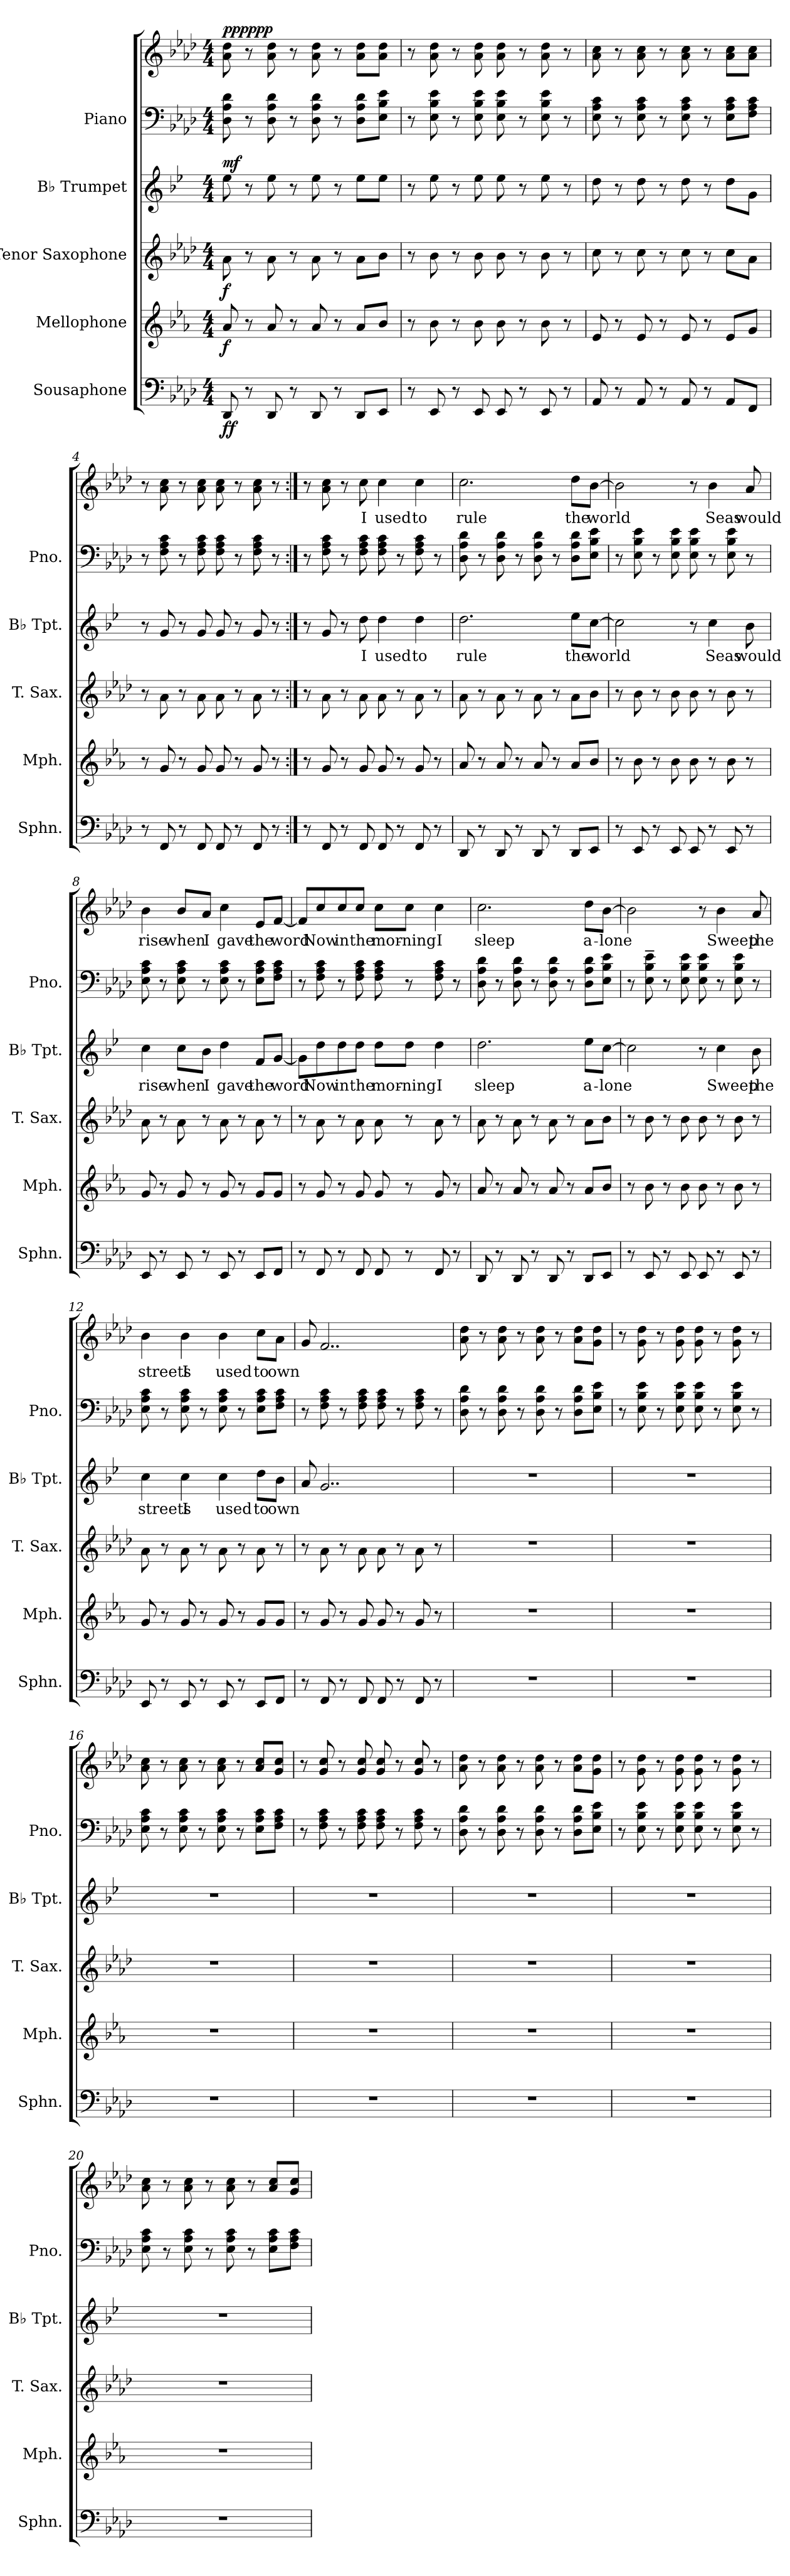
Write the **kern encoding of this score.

**kern	**dynam	**kern	**dynam	**kern	**dynam	**kern	**text	**dynam	**kern	**kern	**text	**dynam
*part5	*part5	*part4	*part4	*part3	*part3	*part2	*part2	*part2	*part1	*part1	*part1	*part1
*staff6	*staff6	*staff5	*staff5	*staff4	*staff4	*staff3	*staff3	*staff3	*staff2	*staff1	*staff1	*staff1/2
*I"Sousaphone	*	*I"Mellophone	*	*I"Tenor Saxophone	*	*I"B♭ Trumpet	*	*	*I"Piano	*	*	*
*I'Sphn.	*	*I'Mph.	*	*I'T. Sax.	*	*I'B♭ Tpt.	*	*	*I'Pno.	*	*	*
*clefF4	*	*clefG2	*	*clefG2	*	*clefG2	*	*	*clefF4	*clefG2	*	*
*	*	*ITrd4c7	*	*ITrd8c14	*	*ITrd1c2	*	*	*	*	*	*
*k[b-e-a-d-]	*	*k[b-e-a-d-]	*	*k[b-e-a-d-]	*	*k[b-e-a-d-]	*	*	*k[b-e-a-d-]	*k[b-e-a-d-]	*	*
*M4/4	*	*M4/4	*	*M4/4	*	*M4/4	*	*	*M4/4	*M4/4	*	*
*MM150	*	*MM150	*	*MM150	*	*MM150	*	*	*MM150	*MM150	*	*
=1	=1	=1	=1	=1	=1	=1	=1	=1	=1	=1	=1	=1
!	!LO:DY:b	!	!LO:DY:b	!	!LO:DY:b	!	!	!LO:DY:b	!	!	!	!LO:DY:b=2
!	!	!	!	!	!	!	!	!	!	!	!	!LO:DY:n=1:b
8DD-/	ff	8d-/	f	8A-\	f	8dd-\	.	mf	8D-\ 8A-\ 8d-\	8a-\ 8dd-\	.	ppp ppp
8r	.	8r	.	8r	.	8r	.	.	8r	8r	.	.
8DD-/	.	8d-/	.	8A-\	.	8dd-\	.	.	8D-\ 8A-\ 8d-\	8a-\ 8dd-\	.	.
8r	.	8r	.	8r	.	8r	.	.	8r	8r	.	.
8DD-/	.	8d-/	.	8A-\	.	8dd-\	.	.	8D-\ 8A-\ 8d-\	8a-\ 8dd-\	.	.
8r	.	8r	.	8r	.	8r	.	.	8r	8r	.	.
8DD-/L	.	8d-/L	.	8A-\L	.	8dd-\L	.	.	8D-\ 8A-\ 8d-\L	8a-\ 8dd-\L	.	.
8EE-/J	.	8e-/J	.	8B-\J	.	8dd-\J	.	.	8E-\ 8B-\ 8e-\J	8a-\ 8dd-\J	.	.
=2	=2	=2	=2	=2	=2	=2	=2	=2	=2	=2	=2	=2
8r	.	8r	.	8r	.	8r	.	.	8r	8r	.	.
8EE-/	.	8e-\	.	8B-\	.	8dd-\	.	.	8E-\ 8B-\ 8e-\	8a-\ 8dd-\	.	.
8r	.	8r	.	8r	.	8r	.	.	8r	8r	.	.
8EE-/	.	8e-\	.	8B-\	.	8dd-\	.	.	8E-\ 8B-\ 8e-\	8a-\ 8dd-\	.	.
8EE-/	.	8e-\	.	8B-\	.	8dd-\	.	.	8E-\ 8B-\ 8e-\	8a-\ 8dd-\	.	.
8r	.	8r	.	8r	.	8r	.	.	8r	8r	.	.
8EE-/	.	8e-\	.	8B-\	.	8dd-\	.	.	8E-\ 8B-\ 8e-\	8a-\ 8dd-\	.	.
8r	.	8r	.	8r	.	8r	.	.	8r	8r	.	.
=3	=3	=3	=3	=3	=3	=3	=3	=3	=3	=3	=3	=3
8AA-/	.	8A-/	.	8c\	.	8cc\	.	.	8E-\ 8A-\ 8c\	8a-\ 8cc\	.	.
8r	.	8r	.	8r	.	8r	.	.	8r	8r	.	.
8AA-/	.	8A-/	.	8c\	.	8cc\	.	.	8E-\ 8A-\ 8c\	8a-\ 8cc\	.	.
8r	.	8r	.	8r	.	8r	.	.	8r	8r	.	.
8AA-/	.	8A-/	.	8c\	.	8cc\	.	.	8E-\ 8A-\ 8c\	8a-\ 8cc\	.	.
8r	.	8r	.	8r	.	8r	.	.	8r	8r	.	.
8AA-/L	.	8A-/L	.	8c\L	.	8cc\L	.	.	8E-\ 8A-\ 8c\L	8a-\ 8cc\L	.	.
8FF/J	.	8c/J	.	8A-\J	.	8f\J	.	.	8F\ 8A-\ 8c\J	8a-\ 8cc\J	.	.
=4	=4	=4	=4	=4	=4	=4	=4	=4	=4	=4	=4	=4
8r	.	8r	.	8r	.	8r	.	.	8r	8r	.	.
8FF/	.	8c/	.	8A-\	.	8f/	.	.	8F\ 8A-\ 8c\	8a-\ 8cc\	.	.
8r	.	8r	.	8r	.	8r	.	.	8r	8r	.	.
8FF/	.	8c/	.	8A-\	.	8f/	.	.	8F\ 8A-\ 8c\	8a-\ 8cc\	.	.
8FF/	.	8c/	.	8A-\	.	8f/	.	.	8F\ 8A-\ 8c\	8a-\ 8cc\	.	.
8r	.	8r	.	8r	.	8r	.	.	8r	8r	.	.
8FF/	.	8c/	.	8A-\	.	8f/	.	.	8F\ 8A-\ 8c\	8a-\ 8cc\	.	.
8r	.	8r	.	8r	.	8r	.	.	8r	8r	.	.
!!LO:PB:g=z
=5:|!	=5:|!	=5:|!	=5:|!	=5:|!	=5:|!	=5:|!	=5:|!	=5:|!	=5:|!	=5:|!	=5:|!	=5:|!
8r	.	8r	.	8r	.	8r	.	.	8r	8r	.	.
8FF/	.	8c/	.	8A-\	.	8f/	.	.	8F\ 8A-\ 8c\	8a-\ 8cc\	.	.
8r	.	8r	.	8r	.	8r	.	.	8r	8r	.	.
!	!	!	!	!	!	!	!LO:LY:b	!	!	!	!LO:LY:b	!
8FF/	.	8c/	.	8A-\	.	8cc\	I	.	8F\ 8A-\ 8c\	8cc\	I	.
!	!	!	!	!	!	!	!LO:LY:b	!	!	!	!LO:LY:b	!
8FF/	.	8c/	.	8A-\	.	4cc\	used	.	8F\ 8A-\ 8c\	4cc\	used	.
8r	.	8r	.	8r	.	.	.	.	8r	.	.	.
!	!	!	!	!	!	!	!LO:LY:b	!	!	!	!LO:LY:b	!
8FF/	.	8c/	.	8A-\	.	4cc\	to	.	8F\ 8A-\ 8c\	4cc\	to	.
8r	.	8r	.	8r	.	.	.	.	8r	.	.	.
=6	=6	=6	=6	=6	=6	=6	=6	=6	=6	=6	=6	=6
!	!	!	!	!	!	!	!LO:LY:b	!	!	!	!LO:LY:b	!
8DD-/	.	8d-/	.	8A-\	.	2.cc\	rule	.	8D-\ 8A-\ 8d-\	2.cc\	rule	.
8r	.	8r	.	8r	.	.	.	.	8r	.	.	.
8DD-/	.	8d-/	.	8A-\	.	.	.	.	8D-\ 8A-\ 8d-\	.	.	.
8r	.	8r	.	8r	.	.	.	.	8r	.	.	.
8DD-/	.	8d-/	.	8A-\	.	.	.	.	8D-\ 8A-\ 8d-\	.	.	.
8r	.	8r	.	8r	.	.	.	.	8r	.	.	.
!	!	!	!	!	!	!	!LO:LY:b	!	!	!	!LO:LY:b	!
8DD-/L	.	8d-/L	.	8A-\L	.	8dd-\L	the	.	8D-\ 8A-\ 8d-\L	8dd-\L	the	.
!	!	!	!	!	!	!	!LO:LY:b	!	!	!	!LO:LY:b	!
8EE-/J	.	8e-/J	.	8B-\J	.	[8b-\J	world	.	8E-\ 8B-\ 8e-\J	[8b-\J	world	.
=7	=7	=7	=7	=7	=7	=7	=7	=7	=7	=7	=7	=7
8r	.	8r	.	8r	.	2b-\]	.	.	8r	2b-\]	.	.
8EE-/	.	8e-\	.	8B-\	.	.	.	.	8E-\ 8B-\ 8e-\	.	.	.
8r	.	8r	.	8r	.	.	.	.	8r	.	.	.
8EE-/	.	8e-\	.	8B-\	.	.	.	.	8E-\ 8B-\ 8e-\	.	.	.
8EE-/	.	8e-\	.	8B-\	.	8r	.	.	8E-\ 8B-\ 8e-\	8r	.	.
!	!	!	!	!	!	!	!LO:LY:b	!	!	!	!LO:LY:b	!
8r	.	8r	.	8r	.	4b-\	Seas	.	8r	4b-\	Seas	.
8EE-/	.	8e-\	.	8B-\	.	.	.	.	8E-\ 8B-\ 8e-\	.	.	.
!	!	!	!	!	!	!	!LO:LY:b	!	!	!	!LO:LY:b	!
8r	.	8r	.	8r	.	8a-\	would	.	8r	8a-/	would	.
=8	=8	=8	=8	=8	=8	=8	=8	=8	=8	=8	=8	=8
!	!	!	!	!	!	!	!LO:LY:b	!	!	!	!LO:LY:b	!
8EE-/	.	8c/	.	8A-\	.	4b-\	rise	.	8E-\ 8A-\ 8c\	4b-\	rise	.
8r	.	8r	.	8r	.	.	.	.	8r	.	.	.
!	!	!	!	!	!	!	!LO:LY:b	!	!	!	!LO:LY:b	!
8EE-/	.	8c/	.	8A-\	.	8b-\L	when	.	8E-\ 8A-\ 8c\	8b-/L	when	.
!	!	!	!	!	!	!	!LO:LY:b	!	!	!	!LO:LY:b	!
8r	.	8r	.	8r	.	8a-\J	I	.	8r	8a-/J	I	.
!	!	!	!	!	!	!	!LO:LY:b	!	!	!	!LO:LY:b	!
8EE-/	.	8c/	.	8A-\	.	4cc\	gave	.	8E-\ 8A-\ 8c\	4cc\	gave	.
8r	.	8r	.	8r	.	.	.	.	8r	.	.	.
!	!	!	!	!	!	!	!LO:LY:b	!	!	!	!LO:LY:b	!
8EE-/L	.	8c/L	.	8A-\	.	8e-/L	the	.	8E-\ 8A-\ 8c\L	8e-/L	the	.
!	!	!	!	!	!	!	!LO:LY:b	!	!	!	!LO:LY:b	!
8FF/J	.	8c/J	.	8r	.	[8f/J	word	.	8F\ 8A-\ 8c\J	[8f/J	word	.
!!LO:PB:g=z
=9	=9	=9	=9	=9	=9	=9	=9	=9	=9	=9	=9	=9
8r	.	8r	.	8r	.	8f\L]	.	.	8r	8f/L]	.	.
!	!	!	!	!	!	!	!LO:LY:b	!	!	!	!LO:LY:b	!
8FF/	.	8c/	.	8A-\	.	8cc\	Now	.	8F\ 8A-\ 8c\	8cc/	Now	.
!	!	!	!	!	!	!	!LO:LY:b	!	!	!	!LO:LY:b	!
8r	.	8r	.	8r	.	8cc\	in	.	8r	8cc/	in	.
!	!	!	!	!	!	!	!LO:LY:b	!	!	!	!LO:LY:b	!
8FF/	.	8c/	.	8A-\	.	8cc\J	the	.	8F\ 8A-\ 8c\	8cc/J	the	.
!	!	!	!	!	!	!	!LO:LY:b	!	!	!	!LO:LY:b	!
8FF/	.	8c/	.	8A-\	.	8cc\L	mor-	.	8F\ 8A-\ 8c\	8cc\L	mor-	.
!	!	!	!	!	!	!	!LO:LY:b	!	!	!	!LO:LY:b	!
8r	.	8r	.	8r	.	8cc\J	-ning	.	8r	8cc\J	-ning	.
!	!	!	!	!	!	!	!LO:LY:b	!	!	!	!LO:LY:b	!
8FF/	.	8c/	.	8A-\	.	4cc\	I	.	8F\ 8A-\ 8c\	4cc\	I	.
8r	.	8r	.	8r	.	.	.	.	8r	.	.	.
=10	=10	=10	=10	=10	=10	=10	=10	=10	=10	=10	=10	=10
!	!	!	!	!	!	!	!LO:LY:b	!	!	!	!LO:LY:b	!
8DD-/	.	8d-/	.	8A-\	.	2.cc\	sleep	.	8D-\ 8A-\ 8d-\	2.cc\	sleep	.
8r	.	8r	.	8r	.	.	.	.	8r	.	.	.
8DD-/	.	8d-/	.	8A-\	.	.	.	.	8D-\ 8A-\ 8d-\	.	.	.
8r	.	8r	.	8r	.	.	.	.	8r	.	.	.
8DD-/	.	8d-/	.	8A-\	.	.	.	.	8D-\ 8A-\ 8d-\	.	.	.
8r	.	8r	.	8r	.	.	.	.	8r	.	.	.
!	!	!	!	!	!	!	!LO:LY:b	!	!	!	!LO:LY:b	!
8DD-/L	.	8d-/L	.	8A-\L	.	8dd-\L	a-	.	8D-\ 8A-\ 8d-\L	8dd-\L	a-	.
!	!	!	!	!	!	!	!LO:LY:b	!	!	!	!LO:LY:b	!
8EE-/J	.	8e-/J	.	8B-\J	.	[8b-\J	-lone	.	8E-\ 8B-\ 8e-\J	[8b-\J	-lone	.
=11	=11	=11	=11	=11	=11	=11	=11	=11	=11	=11	=11	=11
8r	.	8r	.	8r	.	2b-\]	.	.	8r	2b-\]	.	.
8EE-/	.	8e-\	.	8B-\	.	.	.	.	8E-\~ 8B-\~ 8e-\~	.	.	.
8r	.	8r	.	8r	.	.	.	.	8r	.	.	.
8EE-/	.	8e-\	.	8B-\	.	.	.	.	8E-\ 8B-\ 8e-\	.	.	.
8EE-/	.	8e-\	.	8B-\	.	8r	.	.	8E-\ 8B-\ 8e-\	8r	.	.
!	!	!	!	!	!	!	!LO:LY:b	!	!	!	!LO:LY:b	!
8r	.	8r	.	8r	.	4b-\	Sweep	.	8r	4b-\	Sweep	.
8EE-/	.	8e-\	.	8B-\	.	.	.	.	8E-\ 8B-\ 8e-\	.	.	.
!	!	!	!	!	!	!	!LO:LY:b	!	!	!	!LO:LY:b	!
8r	.	8r	.	8r	.	8a-\	the	.	8r	8a-/	the	.
=12	=12	=12	=12	=12	=12	=12	=12	=12	=12	=12	=12	=12
!	!	!	!	!	!	!	!LO:LY:b	!	!	!	!LO:LY:b	!
8EE-/	.	8c/	.	8A-\	.	4b-\	streets	.	8E-\ 8A-\ 8c\	4b-\	streets	.
8r	.	8r	.	8r	.	.	.	.	8r	.	.	.
!	!	!	!	!	!	!	!LO:LY:b	!	!	!	!LO:LY:b	!
8EE-/	.	8c/	.	8A-\	.	4b-\	I	.	8E-\ 8A-\ 8c\	4b-\	I	.
8r	.	8r	.	8r	.	.	.	.	8r	.	.	.
!	!	!	!	!	!	!	!LO:LY:b	!	!	!	!LO:LY:b	!
8EE-/	.	8c/	.	8A-\	.	4b-\	used	.	8E-\ 8A-\ 8c\	4b-\	used	.
8r	.	8r	.	8r	.	.	.	.	8r	.	.	.
!	!	!	!	!	!	!	!LO:LY:b	!	!	!	!LO:LY:b	!
8EE-/L	.	8c/L	.	8A-\	.	8cc\L	to	.	8E-\ 8A-\ 8c\L	8cc\L	to	.
!	!	!	!	!	!	!	!LO:LY:b	!	!	!	!LO:LY:b	!
8FF/J	.	8c/J	.	8r	.	8a-\J	own	.	8F\ 8A-\ 8c\J	8a-\J	own	.
!!LO:LB:g=z
=13	=13	=13	=13	=13	=13	=13	=13	=13	=13	=13	=13	=13
8r	.	8r	.	8r	.	8g/	.	.	8r	8g/	.	.
8FF/	.	8c/	.	8A-\	.	2..f/	.	.	8F\ 8A-\ 8c\	2..f/	.	.
8r	.	8r	.	8r	.	.	.	.	8r	.	.	.
8FF/	.	8c/	.	8A-\	.	.	.	.	8F\ 8A-\ 8c\	.	.	.
8FF/	.	8c/	.	8A-\	.	.	.	.	8F\ 8A-\ 8c\	.	.	.
8r	.	8r	.	8r	.	.	.	.	8r	.	.	.
8FF/	.	8c/	.	8A-\	.	.	.	.	8F\ 8A-\ 8c\	.	.	.
8r	.	8r	.	8r	.	.	.	.	8r	.	.	.
=14	=14	=14	=14	=14	=14	=14	=14	=14	=14	=14	=14	=14
1r	.	1r	.	1r	.	1r	.	.	8D-\ 8A-\ 8d-\	8a-\ 8dd-\	.	.
.	.	.	.	.	.	.	.	.	8r	8r	.	.
.	.	.	.	.	.	.	.	.	8D-\ 8A-\ 8d-\	8a-\ 8dd-\	.	.
.	.	.	.	.	.	.	.	.	8r	8r	.	.
.	.	.	.	.	.	.	.	.	8D-\ 8A-\ 8d-\	8a-\ 8dd-\	.	.
.	.	.	.	.	.	.	.	.	8r	8r	.	.
.	.	.	.	.	.	.	.	.	8D-\ 8A-\ 8d-\L	8a-\ 8dd-\L	.	.
.	.	.	.	.	.	.	.	.	8E-\ 8B-\ 8e-\J	8g\ 8dd-\J	.	.
=15	=15	=15	=15	=15	=15	=15	=15	=15	=15	=15	=15	=15
1r	.	1r	.	1r	.	1r	.	.	8r	8r	.	.
.	.	.	.	.	.	.	.	.	8E-\ 8B-\ 8e-\	8g\ 8dd-\	.	.
.	.	.	.	.	.	.	.	.	8r	8r	.	.
.	.	.	.	.	.	.	.	.	8E-\ 8B-\ 8e-\	8g\ 8dd-\	.	.
.	.	.	.	.	.	.	.	.	8E-\ 8B-\ 8e-\	8g\ 8dd-\	.	.
.	.	.	.	.	.	.	.	.	8r	8r	.	.
.	.	.	.	.	.	.	.	.	8E-\ 8B-\ 8e-\	8g\ 8dd-\	.	.
.	.	.	.	.	.	.	.	.	8r	8r	.	.
=16	=16	=16	=16	=16	=16	=16	=16	=16	=16	=16	=16	=16
1r	.	1r	.	1r	.	1r	.	.	8E-\ 8A-\ 8c\	8a-\ 8cc\	.	.
.	.	.	.	.	.	.	.	.	8r	8r	.	.
.	.	.	.	.	.	.	.	.	8E-\ 8A-\ 8c\	8a-\ 8cc\	.	.
.	.	.	.	.	.	.	.	.	8r	8r	.	.
.	.	.	.	.	.	.	.	.	8E-\ 8A-\ 8c\	8a-\ 8cc\	.	.
.	.	.	.	.	.	.	.	.	8r	8r	.	.
.	.	.	.	.	.	.	.	.	8E-\ 8A-\ 8c\L	8a-/ 8cc/L	.	.
.	.	.	.	.	.	.	.	.	8F\ 8A-\ 8c\J	8g/ 8cc/J	.	.
=17	=17	=17	=17	=17	=17	=17	=17	=17	=17	=17	=17	=17
1r	.	1r	.	1r	.	1r	.	.	8r	8r	.	.
.	.	.	.	.	.	.	.	.	8F\ 8A-\ 8c\	8g/ 8cc/	.	.
.	.	.	.	.	.	.	.	.	8r	8r	.	.
.	.	.	.	.	.	.	.	.	8F\ 8A-\ 8c\	8g/ 8cc/	.	.
.	.	.	.	.	.	.	.	.	8F\ 8A-\ 8c\	8g/ 8cc/	.	.
.	.	.	.	.	.	.	.	.	8r	8r	.	.
.	.	.	.	.	.	.	.	.	8F\ 8A-\ 8c\	8g/ 8cc/	.	.
.	.	.	.	.	.	.	.	.	8r	8r	.	.
!!LO:PB:g=z
=18	=18	=18	=18	=18	=18	=18	=18	=18	=18	=18	=18	=18
1r	.	1r	.	1r	.	1r	.	.	8D-\ 8A-\ 8d-\	8a-\ 8dd-\	.	.
.	.	.	.	.	.	.	.	.	8r	8r	.	.
.	.	.	.	.	.	.	.	.	8D-\ 8A-\ 8d-\	8a-\ 8dd-\	.	.
.	.	.	.	.	.	.	.	.	8r	8r	.	.
.	.	.	.	.	.	.	.	.	8D-\ 8A-\ 8d-\	8a-\ 8dd-\	.	.
.	.	.	.	.	.	.	.	.	8r	8r	.	.
.	.	.	.	.	.	.	.	.	8D-\ 8A-\ 8d-\L	8a-\ 8dd-\L	.	.
.	.	.	.	.	.	.	.	.	8E-\ 8B-\ 8e-\J	8g\ 8dd-\J	.	.
=19	=19	=19	=19	=19	=19	=19	=19	=19	=19	=19	=19	=19
1r	.	1r	.	1r	.	1r	.	.	8r	8r	.	.
.	.	.	.	.	.	.	.	.	8E-\ 8B-\ 8e-\	8g\ 8dd-\	.	.
.	.	.	.	.	.	.	.	.	8r	8r	.	.
.	.	.	.	.	.	.	.	.	8E-\ 8B-\ 8e-\	8g\ 8dd-\	.	.
.	.	.	.	.	.	.	.	.	8E-\ 8B-\ 8e-\	8g\ 8dd-\	.	.
.	.	.	.	.	.	.	.	.	8r	8r	.	.
.	.	.	.	.	.	.	.	.	8E-\ 8B-\ 8e-\	8g\ 8dd-\	.	.
.	.	.	.	.	.	.	.	.	8r	8r	.	.
=20	=20	=20	=20	=20	=20	=20	=20	=20	=20	=20	=20	=20
1r	.	1r	.	1r	.	1r	.	.	8E-\ 8A-\ 8c\	8a-\ 8cc\	.	.
.	.	.	.	.	.	.	.	.	8r	8r	.	.
.	.	.	.	.	.	.	.	.	8E-\ 8A-\ 8c\	8a-\ 8cc\	.	.
.	.	.	.	.	.	.	.	.	8r	8r	.	.
.	.	.	.	.	.	.	.	.	8E-\ 8A-\ 8c\	8a-\ 8cc\	.	.
.	.	.	.	.	.	.	.	.	8r	8r	.	.
.	.	.	.	.	.	.	.	.	8E-\ 8A-\ 8c\L	8a-/ 8cc/L	.	.
.	.	.	.	.	.	.	.	.	8F\ 8A-\ 8c\J	8g/ 8cc/J	.	.
=	=	=	=	=	=	=	=	=	=	=	=	=
*-	*-	*-	*-	*-	*-	*-	*-	*-	*-	*-	*-	*-
